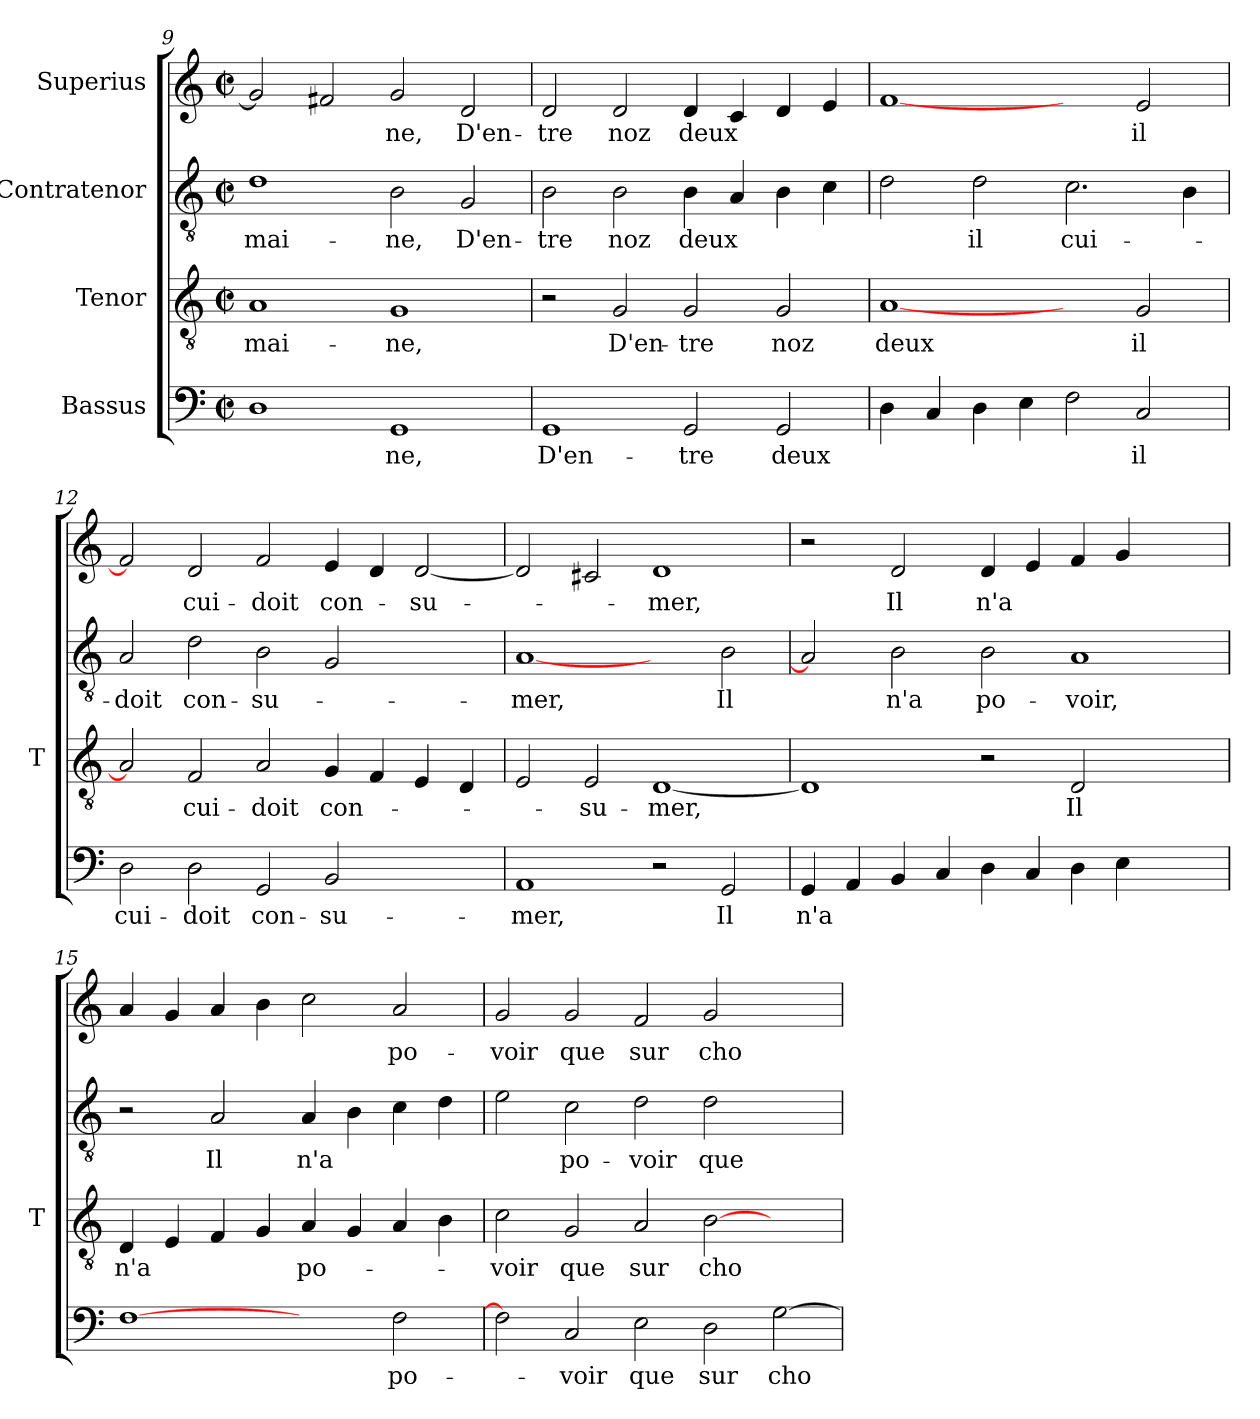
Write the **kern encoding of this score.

**kern	**text	**kern	**text	**kern	**text	**kern	**text
*part4	*part4	*part3	*part3	*part2	*part2	*part1	*part1
*staff4	*staff4	*staff3	*staff3	*staff2	*staff2	*staff1	*staff1
*I"Bassus	*	*I"Tenor	*	*I"Contratenor	*	*I"Superius	*
*	*	*I'T	*	*	*	*	*
!!LO:LB:g=z
*clefF4	*	*clefGv2	*	*clefGv2	*	*clefG2	*
*k[]	*	*k[]	*	*k[]	*	*k[]	*
*C:	*	*C:	*	*C:	*	*C:	*
*M2/2	*	*M2/2	*	*M2/2	*	*M2/2	*
*met(c|)	*	*met(c|)	*	*met(c|)	*	*met(c|)	*
=9	=9	=9	=9	=9	=9	=9	=9
1D	.	1A	mai-	1d	mai-	2g]	.
.	.	.	.	.	.	2f#X	.
1GG	-ne,	1G	-ne,	2B	-ne,	2g	-ne,
.	.	.	.	2G	D'en-	2d	D'en-
=10	=10	=10	=10	=10	=10	=10	=10
1GG	D'en-	2r	.	2B	-tre	2d	-tre
.	.	2G	D'en-	2B	-noz	2d	-noz
2GG	-tre	2G	-tre	4B	-deux	4d	-deux
.	.	.	.	4A	.	4c	.
2GG	-deux	2G	-noz	4B	.	4d	.
.	.	.	.	4c	.	4e	.
=11	=11	=11	=11	=11	=11	=11	=11
4D	.	[1A	-deux	2d	.	[1f	.
4C	.	.	.	.	.	.	.
4D	.	.	.	2d	-il	.	.
4E	.	.	.	.	.	.	.
2F	.	2ryy	.	2.c	cui-	2ryy	.
2C	-il	2G	-il	.	.	2e	-il
.	.	.	.	4B	.	.	.
=12	=12	=12	=12	=12	=12	=12	=12
2D	cui-	2A]	.	2A	-doit	2f]	.
2D	-doit	2F	cui-	2d	con-	2d	cui-
2GG	con-	2A	-doit	2B	su-	2f	-doit
2BB	su-	4G	con-	2G	.	4e	con-
.	.	4F	.	.	.	4d	.
2ryy	.	4E	.	2ryy	.	[2d	su-
.	.	4D	.	.	.	.	.
=13	=13	=13	=13	=13	=13	=13	=13
1AA	-mer,	2E	.	[1A	-mer,	2d]	.
.	.	2E	su-	.	.	2c#X	.
2r	.	[1D	-mer,	2ryy	.	1d	-mer,
2GG	-Il	.	.	2B	-Il	.	.
!!LO:PB:g=z
=14	=14	=14	=14	=14	=14	=14	=14
4GG	-n'a	1D]	.	2A]	.	2r	.
4AA	.	.	.	.	.	.	.
4BB	.	.	.	2B	-n'a	2d	-Il
4C	.	.	.	.	.	.	.
4D	.	2r	.	2B	po-	4d	-n'a
4C	.	.	.	.	.	4e	.
4D	.	2D	-Il	1A	-voir,	4f	.
4E	.	.	.	.	.	4g	.
2ryy	.	2ryy	.	.	.	2ryy	.
=15	=15	=15	=15	=15	=15	=15	=15
[1F	.	4D	-n'a	2r	.	4a	.
.	.	4E	.	.	.	4g	.
.	.	4F	.	2A	-Il	4a	.
.	.	4G	.	.	.	4b	.
2ryy	.	4A	po-	4A	-n'a	2cc	.
.	.	4G	.	4B	.	.	.
2F	po-	4A	.	4c	.	2a	po-
.	.	4B	.	4d	.	.	.
=16	=16	=16	=16	=16	=16	=16	=16
2F]	.	2c	-voir	2e	.	2g	-voir
2C	-voir	2G	-que	2c	po-	2g	-que
2E	-que	2A	-sur	2d	-voir	2f	-sur
2D	-sur	[2B	cho-	2d	-que	2g	cho-
[2G	cho-	2ryy	.	2ryy	.	2ryy	.
=	=	=	=	=	=	=	=
*-	*-	*-	*-	*-	*-	*-	*-
